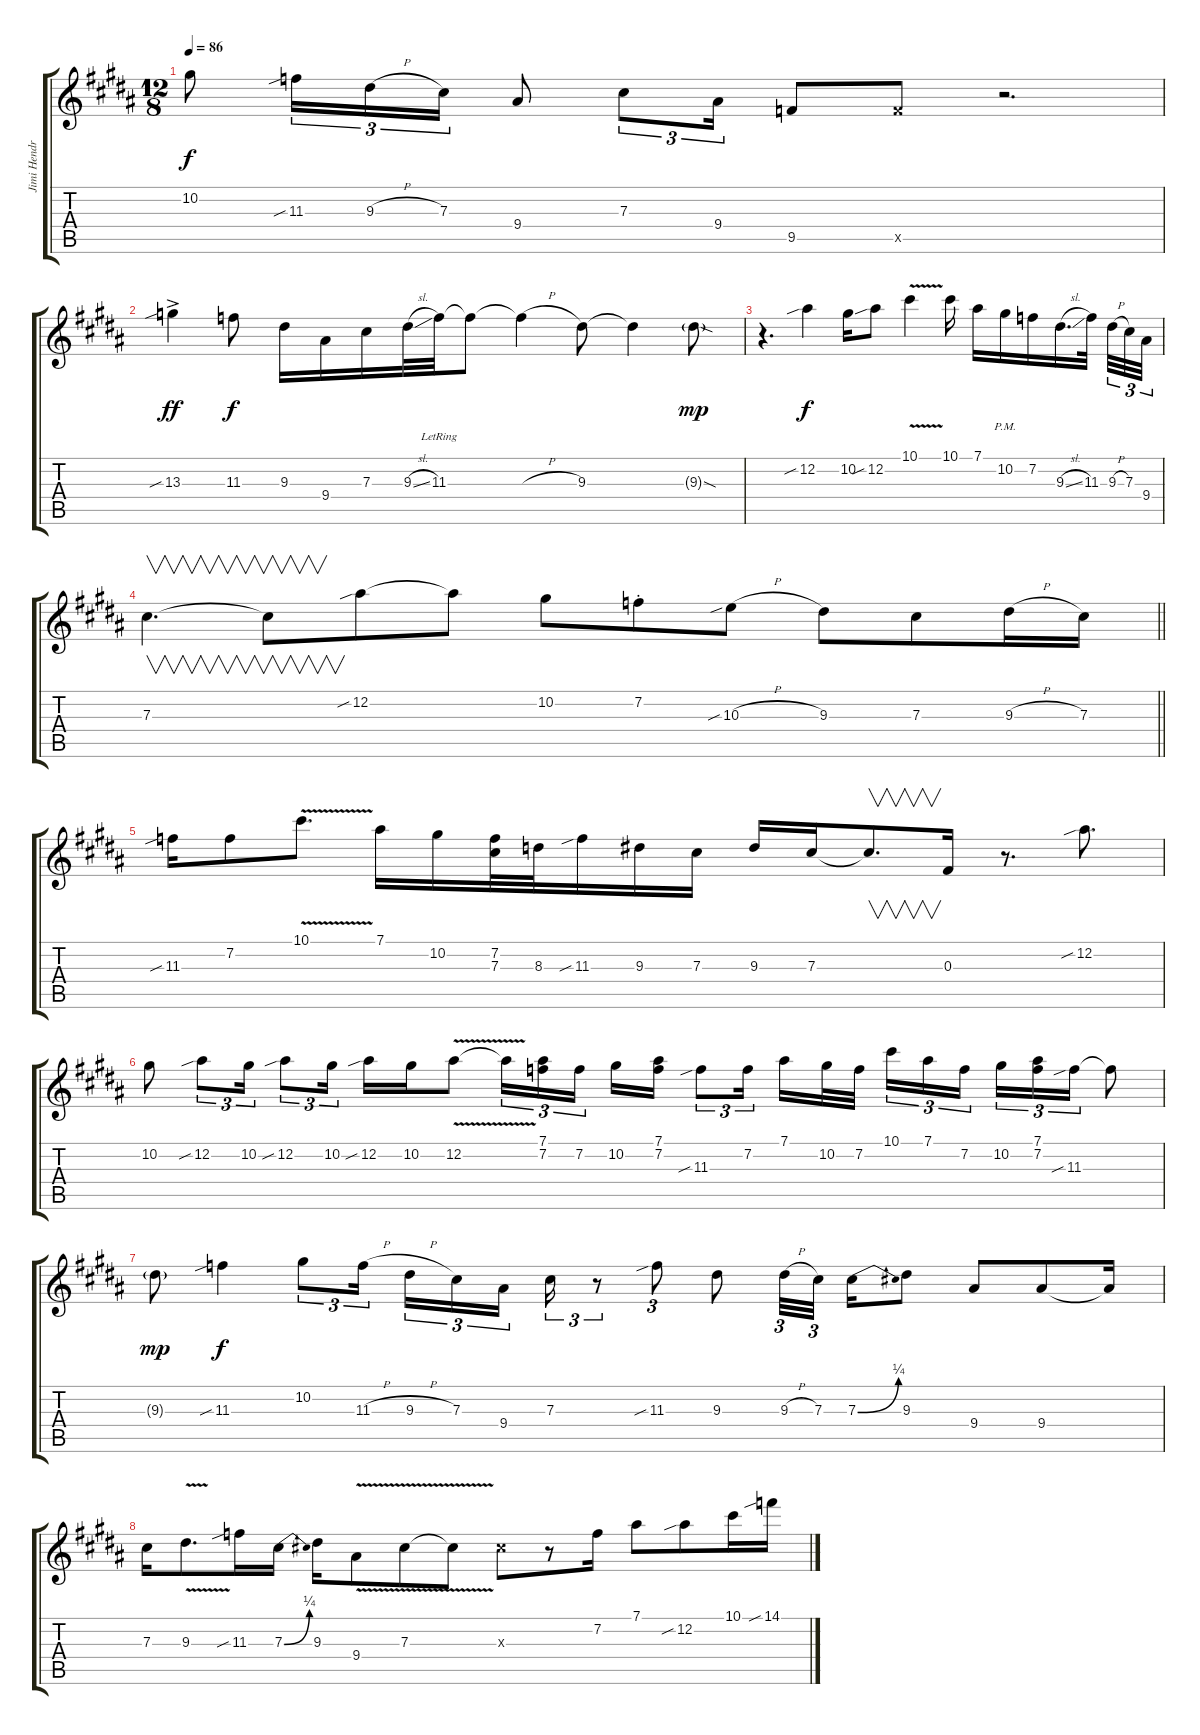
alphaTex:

\track ("Jimi Hendrix" "Jimi Hendr") {instrument acousticguitarsteel}
\staff {score tabs}
\tuning (Eb4 Bb3 Gb3 Db3 Ab2 Eb2) {hide}
\ts (12 8)
\tempo 86
\clef g2
\ks b
10.2.8{dy f} 11.3{sib}.16{tu (3 2)} 9.3{h}.16{tu (3 2)} 7.3.16{tu (3 2)} 9.4.8 7.3.8{tu (3 2)} 9.4.16{tu (3 2)} 9.5.8 9.5{x}.8 r.2{d} |
\ks g#minor
13.3{sib ac}.4{dy ff} 11.3.8{dy f} 9.3.16 9.4.16 7.3.16 9.3{sl}.32 11.3{lr}.32 11.3{t}.8 11.3{h t}.4 9.3.8 9.3{t}.4 9.3{sod g}.8{dy mp} |
\ks b
r.4{d} 12.2{sib}.4{dy f} 10.2.16 12.2{sib}.8 10.1{v}.4 10.1.16 7.1.16 10.2{pm}.16 7.2.16 9.3{sl}.16{d} 11.3.32{beam splitsecondary} 9.3{h}.32{tu (3 2)} 7.3.32{tu (3 2)} 9.4.32{tu (3 2)} |
\barLineRight lightlight
\ks g#minor
7.3.4{v d} 7.3{t}.8{v} 12.2{sib}.8 12.2{t}.8 10.2.8 7.2{st}.8 10.3{sib h}.8 9.3.8 7.3.8 9.3{h}.16 7.3.16 |
\ks b
11.3{sib}.16 7.2.8 10.1{v}.8{d} 7.1.16 10.2.16 (7.2 7.3).32 8.3.32 11.3{sib}.16 9.3.16 7.3.16 9.3.16 7.3.16 7.3{t}.8{v d} 0.3.16 r.8{d} 12.2{sib}.8{d} |
10.2.8 12.2{sib}.8{tu (3 2)} 10.2.16{tu (3 2)} 12.2{sib}.8{tu (3 2)} 10.2.16{tu (3 2)} 12.2{sib}.16 10.2.16 12.2{v}.8 12.2{v t}.16{tu (3 2)} (7.1 7.2).16{tu (3 2)} 7.2.16{tu (3 2)} 10.2.16 (7.1 7.2).16 11.3{sib}.8{tu (3 2)} 7.2.16{tu (3 2) beam splitsecondary} 7.1.16 10.2.32 7.2.32 10.1.16{tu (3 2)} 7.1.16{tu (3 2)} 7.2.16{tu (3 2) beam splitsecondary} 10.2.16{tu (3 2)} (7.1 7.2).16{tu (3 2)} 11.3{sib}.16{tu (3 2)} 11.3{t}.8 |
9.3{g}.8{dy mp} 11.3{sib}.4{dy f} 10.2.8{tu (3 2)} 11.3{h}.16{tu (3 2) beam splitsecondary} 9.3{h}.16{tu (3 2)} 7.3.16{tu (3 2)} 9.4.16{tu (3 2) beam splitsecondary} 7.3.16{tu (3 2)} r.8{tu (3 2)} 11.3{sib}.8{tu (3 2)} 9.3.8 9.3{h}.32{tu (3 2)} 7.3.32{tu (3 2) beam splitsecondary} 7.3{be (bend 0 0 60 1)}.16 9.3.8 9.4.8 9.4.8 9.4{t}.16 |
7.3.16 9.3{v}.8{d} 11.3{sib}.16 7.3{be (bend 0 0 60 1)}.16 9.3.16 9.4{v}.8 7.3{v}.8 7.3{t}.8 7.3{x}.8 r.8 7.2.16 7.1.8 12.2{sib}.8 10.1.16 14.1{sib h}.16
